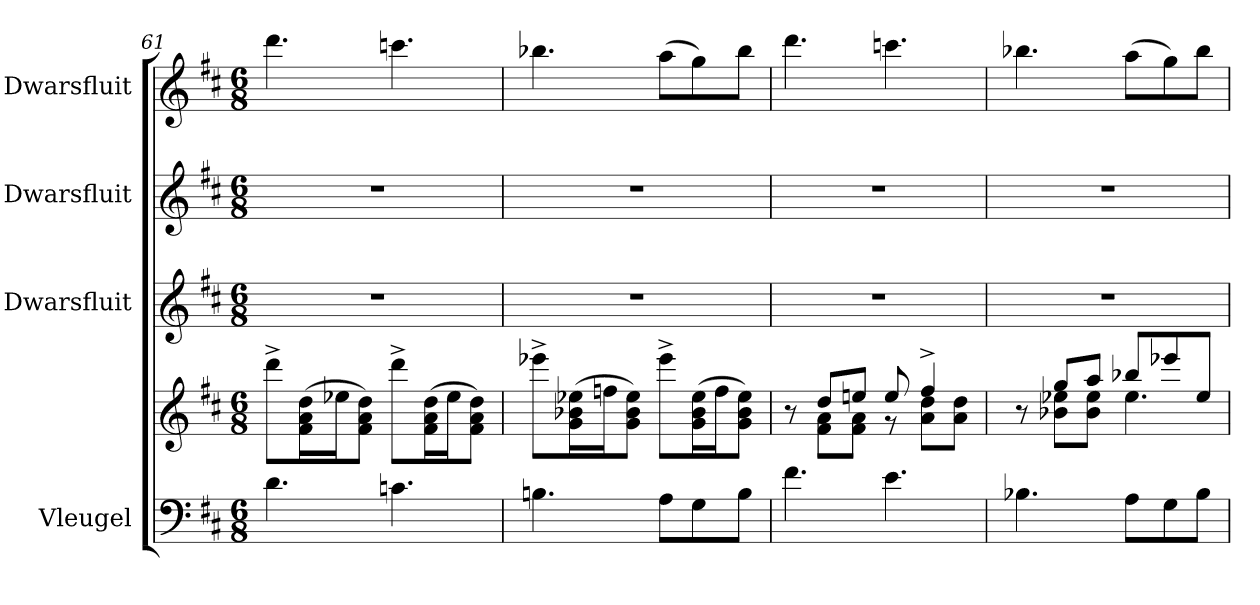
**kern	**kern	**kern	**kern	**kern
*part4	*part4	*part3	*part2	*part1
*staff5	*staff4	*staff3	*staff2	*staff1
*I"Vleugel	*	*I"Dwarsfluit	*I"Dwarsfluit	*I"Dwarsfluit
*	*	*I'Fl.	*I'Fl.	*I'Fl.
*clefF4	*clefG2	*clefG2	*clefG2	*clefG2
*k[f#c#]	*k[f#c#]	*k[f#c#]	*k[f#c#]	*k[f#c#]
*M6/8	*M6/8	*M6/8	*M6/8	*M6/8
=61	=61	=61	=61	=61
4.d\	8ddd^\L	2.r	2.r	4.ddd\
.	(16f#\ 16a\ 16dd\L	.	.	.
.	16ee-X\J	.	.	.
.	8f#\ 8a\ 8dd\J)	.	.	.
4.cn\	8ddd^\L	.	.	4.cccn\
.	(16f#\ 16a\ 16dd\L	.	.	.
.	16ee-\J	.	.	.
.	8f#\ 8a\ 8dd\J)	.	.	.
=62	=62	=62	=62	=62
4.Bn\	8eee-X^\L	2.r	2.r	4.bb-X\
.	(16g\ 16b-X\ 16ee-X\L	.	.	.
.	16ffn\J	.	.	.
.	8g\ 8b-\ 8ee-\J)	.	.	.
8A\L	8eee-^\L	.	.	(8aa\L
8G\	(16g\ 16b-\ 16ee-\L	.	.	8gg\)
.	16ff\J	.	.	.
8B\J	8g\ 8b-\ 8ee-\J)	.	.	8bb-\J
!!LO:PB:g=z
=63	=63	=63	=63	=63
*	*^	*	*	*
4.f#\	8r	8ryy	2.r	2.r	4.ddd\
.	8dd/L	8f#\ 8a\L	.	.	.
.	8een/J	8f#\ 8a\J	.	.	.
4.e\	8ee/	8r	.	.	4.cccn\
.	4ff#^/	8a\ 8dd\L	.	.	.
.	.	8a\ 8dd\J	.	.	.
=64	=64	=64	=64	=64	=64
4.B-X\	8r	8ryy	2.r	2.r	4.bb-X\
.	8gg/L	8b-X\ 8ee-X\L	.	.	.
.	8aa/J	8b-\ 8ee-\J	.	.	.
8A\L	8bb-X/L	4.ee-\	.	.	(8aa\L
8G\	8eee-X/	.	.	.	8gg\)
8B-\J	8ee-/J	.	.	.	8bb-\J
*	*v	*v	*	*	*
=	=	=	=	=
*-	*-	*-	*-	*-
